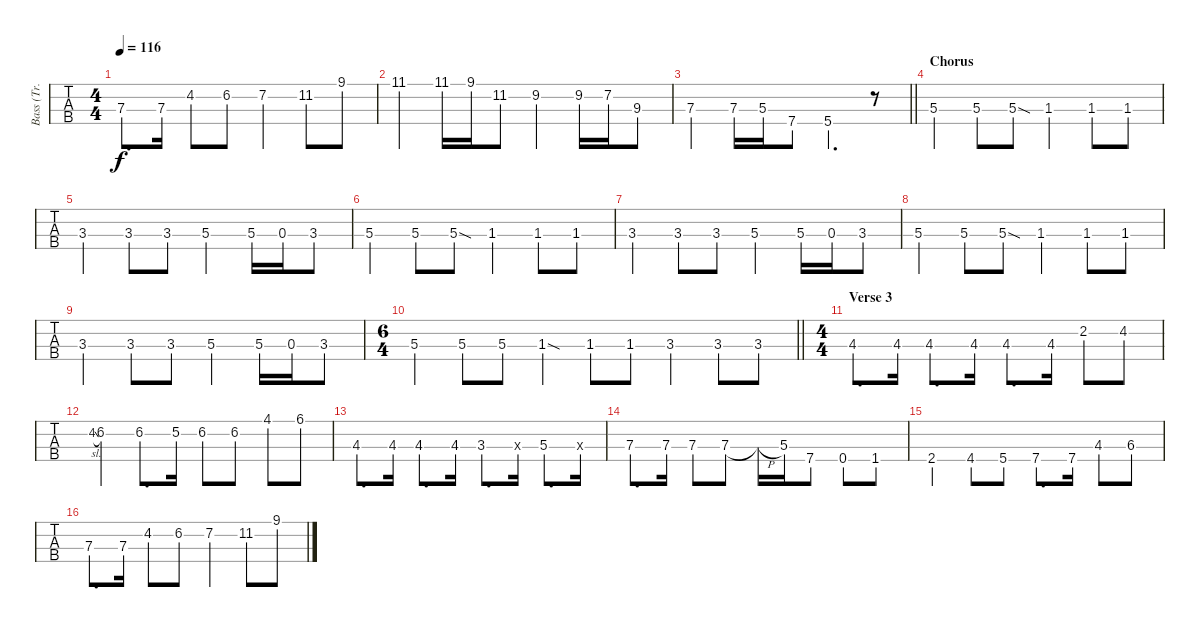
\track ("Bass (Tr. 6A/Tr. 11B)" "Bass (Tr. ") {instrument electricbasspick}
\staff {tabs}
\tuning (G2 D2 A1 E1) {hide}
\ts (4 4)
\tempo 116
\clef f4
\ks c
7.3.8{d dy f} 7.3.16 4.2.8 6.2.8 7.2.4 11.2.8 9.1.8 |
11.1.4 11.1.16 9.1.16 11.2.8 9.2.4 9.2.16 7.2.16 9.3.8 |
\barLineRight lightlight
7.3.4 7.3.16 5.3.16 7.4.8 5.4.4{d} r.8 |
\section ("" "Chorus")
5.3.4 5.3.8 5.3{sod}.8 1.3.4 1.3.8 1.3.8 |
3.3.4 3.3.8 3.3.8 5.3.4 5.3.16 0.3.16 3.3.8 |
5.3.4 5.3.8 5.3{sod}.8 1.3.4 1.3.8 1.3.8 |
3.3.4 3.3.8 3.3.8 5.3.4 5.3.16 0.3.16 3.3.8 |
5.3.4 5.3.8 5.3{sod}.8 1.3.4 1.3.8 1.3.8 |
3.3.4 3.3.8 3.3.8 5.3.4 5.3.16 0.3.16 3.3.8 |
\ts (6 4)
\barLineRight lightlight
5.3.4 5.3.8 5.3.8 1.3{sod}.4 1.3.8 1.3.8 3.3.4 3.3.8 3.3.8 |
\ts (4 4)
\section ("" "Verse 3")
4.3.8{d} 4.3.16 4.3.8{d} 4.3.16 4.3.8{d} 4.3.16 2.2.8 4.2.8 |
4.2{sl}.8{gr onbeat} 6.2.4 6.2.8{d} 5.2.16 6.2.8 6.2.8 4.1.8 6.1.8 |
4.3.8{d} 4.3.16 4.3.8{d} 4.3.16 3.3.8{d} 4.3{x}.16 5.3.8{d} 0.3{x}.16 |
7.3.8{d} 7.3.16 7.3.8 7.3.8 7.3{h t}.16 5.3.16 7.4.8 0.4.8 1.4.8 |
2.4.4 4.4.8 5.4.8 7.4.8{d} 7.4.16 4.3.8 6.3.8 |
7.3.8{d} 7.3.16 4.2.8 6.2.8 7.2.4 11.2.8 9.1.8
